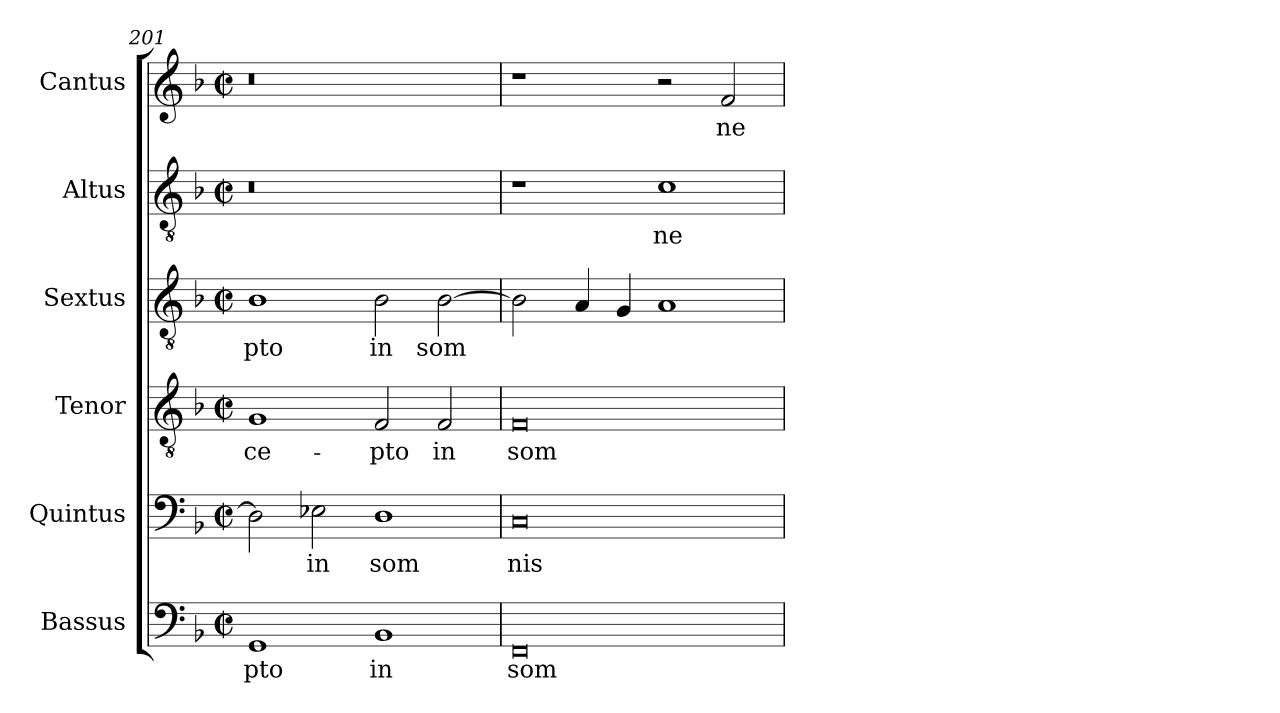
**kern	**text	**kern	**text	**kern	**text	**kern	**text	**kern	**text	**kern	**text
*part6	*part6	*part5	*part5	*part4	*part4	*part3	*part3	*part2	*part2	*part1	*part1
*staff6	*staff6	*staff5	*staff5	*staff4	*staff4	*staff3	*staff3	*staff2	*staff2	*staff1	*staff1
*I"Bassus	*	*I"Quintus	*	*I"Tenor	*	*I"Sextus	*	*I"Altus	*	*I"Cantus	*
*I'Bassus	*	*I'Quintus	*	*I'Tenor	*	*I'Sextus	*	*I'Altus	*	*I'Cantus	*
*clefF4	*	*clefF4	*	*clefGv2	*	*clefGv2	*	*clefGv2	*	*clefG2	*
*k[b-]	*	*k[b-]	*	*k[b-]	*	*k[b-]	*	*k[b-]	*	*k[b-]	*
*F:	*	*F:	*	*F:	*	*F:	*	*F:	*	*F:	*
*M2/2	*	*M2/2	*	*M2/2	*	*M2/2	*	*M2/2	*	*M2/2	*
*met(c|)	*	*met(c|)	*	*met(c|)	*	*met(c|)	*	*met(c|)	*	*met(c|)	*
=201	=201	=201	=201	=201	=201	=201	=201	=201	=201	=201	=201
!	!LO:LY:b:cj	!	!	!	!LO:LY:b:cj	!	!LO:LY:b:cj	!	!	!	!
1GG	-pto	2D\]	.	1G	-ce-	1B-	pto	0r	.	0r	.
!	!	!	!LO:LY:b:cj	!	!	!	!	!	!	!	!
.	.	2E-X\	in	.	.	.	.	.	.	.	.
!	!LO:LY:b:cj	!	!LO:LY:b:cj	!	!LO:LY:b:cj	!	!LO:LY:b:cj	!	!	!	!
1BB-	in	1D	som	2F/	-pto	2B-\	in	.	.	.	.
!	!	!	!	!	!LO:LY:b:cj	!	!LO:LY:b	!	!	!	!
.	.	.	.	2F/	in	[>2B-\	som	.	.	.	.
=202	=202	=202	=202	=202	=202	=202	=202	=202	=202	=202	=202
!	!LO:LY:b:cj	!	!LO:LY:b:cj	!	!LO:LY:b:cj	!	!	!	!	!	!
0FF	som-	0C	nis	0F	som-	2B-\]	.	1r	.	1r	.
.	.	.	.	.	.	4A/	.	.	.	.	.
.	.	.	.	.	.	4G/	.	.	.	.	.
!	!	!	!	!	!	!	!	!	!LO:LY:b:cj	!	!
.	.	.	.	.	.	1A	.	1c	ne	2r	.
!	!	!	!	!	!	!	!	!	!	!	!LO:LY:b:cj
.	.	.	.	.	.	.	.	.	.	2f/	ne
=	=	=	=	=	=	=	=	=	=	=	=
*-	*-	*-	*-	*-	*-	*-	*-	*-	*-	*-	*-
